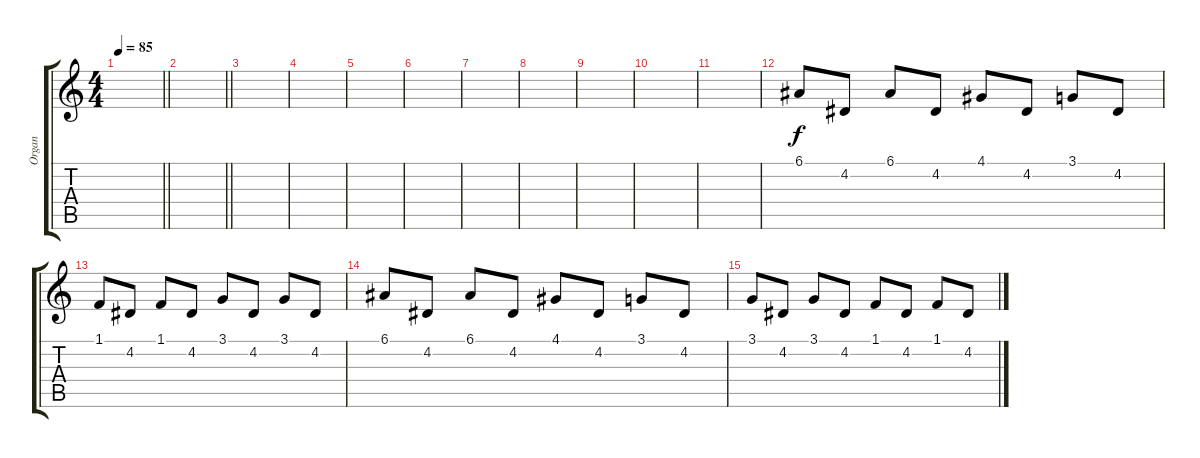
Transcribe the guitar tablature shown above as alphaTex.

\track ("Organ" "Organ") {instrument rockorgan}
\staff {score tabs}
\tuning (E4 B3 G3 D3 A2 E2) {hide}
\ts (4 4)
\tempo 85
\clef g2
\barLineRight lightlight
\ks c
|
\barLineRight lightlight
|
|
|
|
|
|
|
|
|
|
6.1.8{volume 13} 4.2.8 6.1.8 4.2.8 4.1.8 4.2.8 3.1.8 4.2.8 |
1.1.8 4.2.8 1.1.8 4.2.8 3.1.8 4.2.8 3.1.8 4.2.8 |
6.1.8 4.2.8 6.1.8 4.2.8 4.1.8 4.2.8 3.1.8 4.2.8 |
3.1.8 4.2.8 3.1.8 4.2.8 1.1.8 4.2.8 1.1.8 4.2.8
